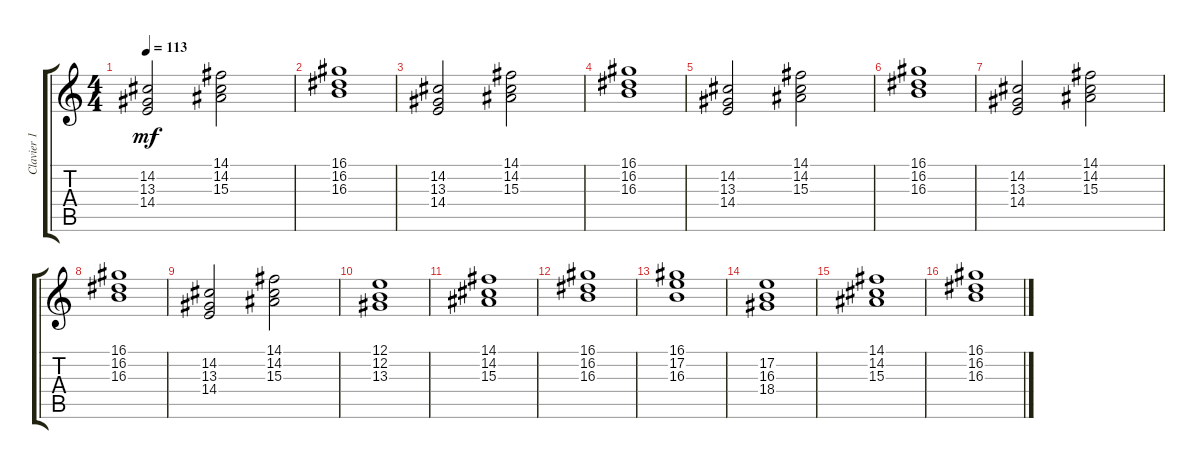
\track ("Clavier 1" "Clavier 1") {instrument percussiveorgan}
\staff {score tabs}
\tuning (E4 B3 G3 D3 A2 E2) {hide}
\ts (4 4)
\tempo 113
\clef g2
\ks c
(14.2 13.3 14.4).2{dy mf} (14.1 14.2 15.3).2 |
(16.1 16.2 16.3).1 |
(14.2 13.3 14.4).2 (14.1 14.2 15.3).2 |
(16.1 16.2 16.3).1 |
(14.2 13.3 14.4).2 (14.1 14.2 15.3).2 |
(16.1 16.2 16.3).1 |
(14.2 13.3 14.4).2 (14.1 14.2 15.3).2 |
(16.1 16.2 16.3).1 |
(14.2 13.3 14.4).2 (14.1 14.2 15.3).2 |
(12.1 12.2 13.3).1 |
(14.1 14.2 15.3).1 |
(16.1 16.2 16.3).1 |
(16.1 17.2 16.3).1 |
(17.2 16.3 18.4).1 |
(14.1 14.2 15.3).1 |
(16.1 16.2 16.3).1
